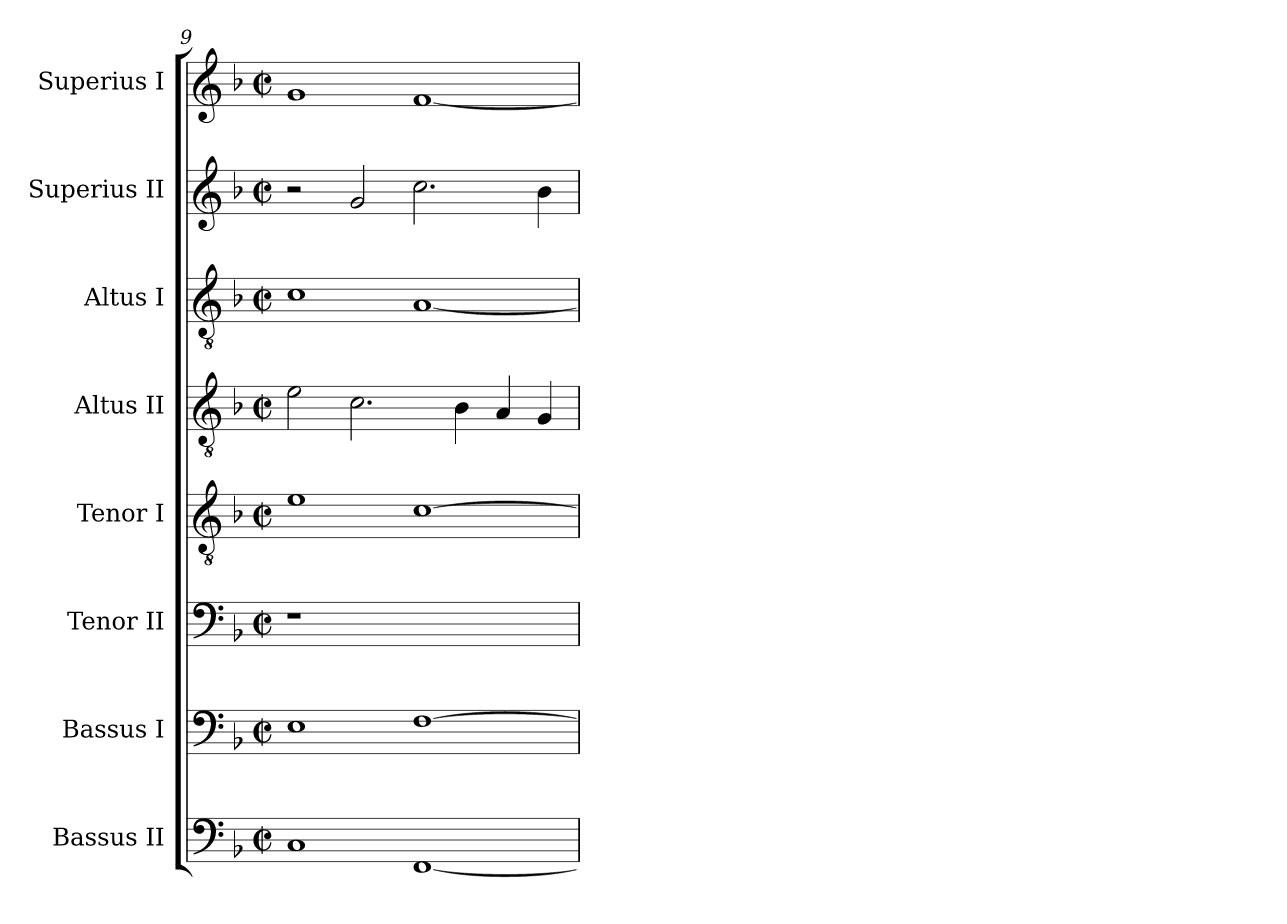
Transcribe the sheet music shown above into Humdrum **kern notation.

**kern	**kern	**kern	**kern	**kern	**kern	**kern	**kern
*part8	*part7	*part6	*part5	*part4	*part3	*part2	*part1
*staff8	*staff7	*staff6	*staff5	*staff4	*staff3	*staff2	*staff1
*I"Bassus II	*I"Bassus I	*I"Tenor II	*I"Tenor I	*I"Altus II	*I"Altus I	*I"Superius II	*I"Superius I
*I'B. II	*I'B. I	*I'T. II	*I'T. I	*I'A. II	*I'A. I	*I'S. II	*I'S. I
*clefF4	*clefF4	*clefF4	*clefGv2	*clefGv2	*clefGv2	*clefG2	*clefG2
*	*	*	*ITrd7c12	*ITrd7c12	*ITrd7c12	*	*
*k[b-]	*k[b-]	*k[b-]	*k[b-]	*k[b-]	*k[b-]	*k[b-]	*k[b-]
*F:	*F:	*F:	*F:	*F:	*F:	*F:	*F:
*M2/2	*M2/2	*M2/2	*M2/2	*M2/2	*M2/2	*M2/2	*M2/2
*met(c|)	*met(c|)	*met(c|)	*met(c|)	*met(c|)	*met(c|)	*met(c|)	*met(c|)
=9	=9	=9	=9	=9	=9	=9	=9
!	!	!LO:N:vis=1	!	!	!	!	!
1Ci	1Ei	1r	1Ei	2Ei\	1Ci	2r	1gi
.	.	.	.	2.Ci\	.	2gi/	.
[<1FFi	[>1Fi	1ryy	[>1Ci	.	[<1AAi	2.cci\	[<1fi
.	.	.	.	4BB-i\	.	.	.
.	.	.	.	4AAi/	.	.	.
.	.	.	.	4GGi/	.	4b-i\	.
=	=	=	=	=	=	=	=
*-	*-	*-	*-	*-	*-	*-	*-
